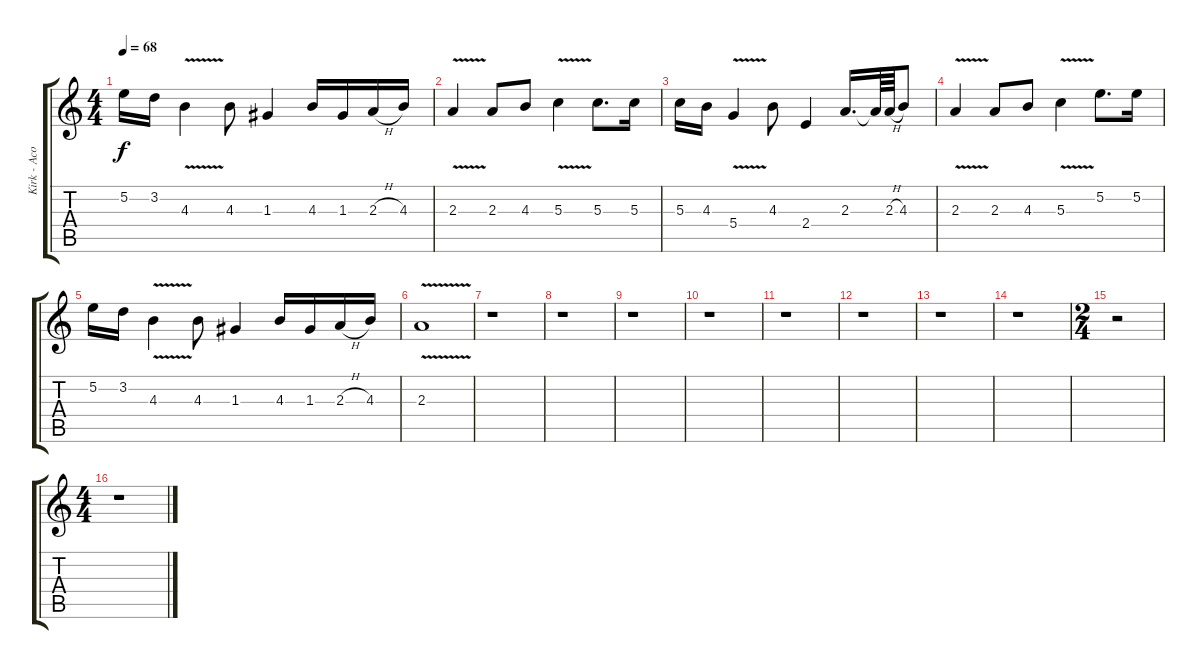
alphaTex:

\track ("Kirk - Acoustic(solo 1)" "Kirk - Aco") {instrument acousticguitarsteel}
\staff {score tabs}
\tuning (E4 B3 G3 D3 A2 E2) {hide}
\ts (4 4)
\tempo 68
\clef g2
\ks c
5.2.16{dy f} 3.2.16 4.3{v}.4 4.3.8 1.3.4 4.3.16 1.3.16 2.3{h}.16 4.3.16 |
2.3{v}.4 2.3.8 4.3.8 5.3{v}.4 5.3.8{d} 5.3.16 |
5.3.16 4.3.16 5.4{v}.4 4.3.8 2.4.4 2.3.16{d} 2.3{t}.64 2.3{h}.64 4.3.8 |
2.3{v}.4 2.3.8 4.3.8 5.3{v}.4 5.2.8{d} 5.2.16 |
5.2.16 3.2.16 4.3{v}.4 4.3.8 1.3.4 4.3.16 1.3.16 2.3{h}.16 4.3.16 |
2.3{v}.1 |
r.1 |
r.1 |
r.1 |
r.1 |
r.1 |
r.1 |
r.1 |
r.1 |
\ts (2 4)
r.2 |
\ts (4 4)
r.1
